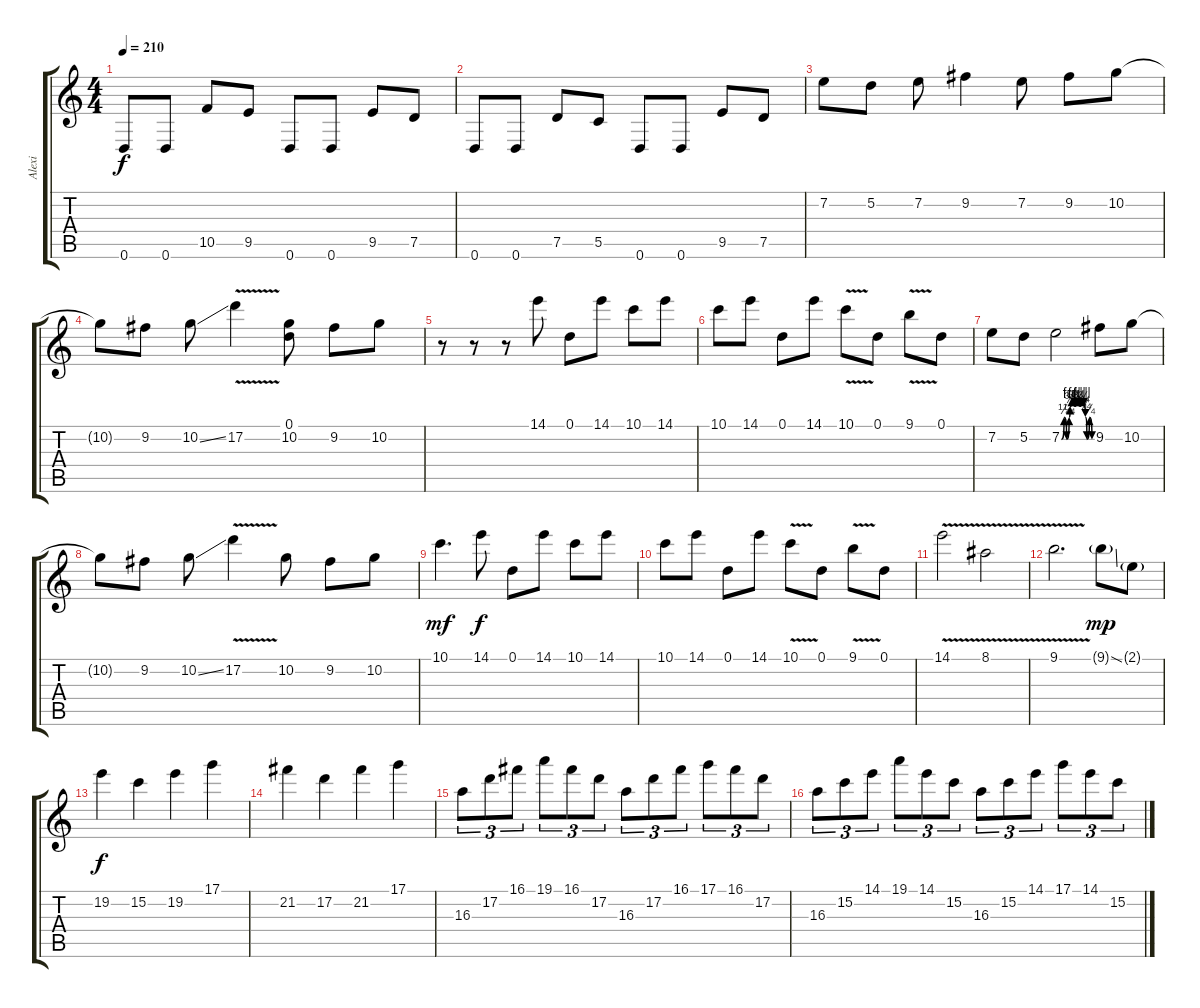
\track ("Alexi" "Alexi") {instrument distortionguitar}
\staff {score tabs}
\tuning (D4 A3 F3 C3 G2 D2) {hide}
\ts (4 4)
\tempo 210
\clef g2
\ks c
0.6.8{dy f} 0.6.8 10.5.8 9.5.8 0.6.8 0.6.8 9.5.8 7.5.8 |
0.6.8 0.6.8 7.5.8 5.5.8 0.6.8 0.6.8 9.5.8 7.5.8 |
7.2.8 5.2.8 7.2.8 9.2.4 7.2.8 9.2.8 10.2.8 |
10.2{t}.8 9.2.8 10.2{ss}.8 17.2{v}.4 (0.1 10.2).8 9.2.8 10.2.8 |
r.8 r.8 r.8 14.1.8 0.1.8 14.1.8 10.1.8 14.1.8 |
10.1.8 14.1.8 0.1.8 14.1.8 10.1{v}.8 0.1.8 9.1{v}.8 0.1.8 |
7.2.8 5.2.8 7.2{be (custom 0 0 5 1 10 0 15 1 17 3 20 4 25 3 30 4 35 3 40 4 44 3 47 1 50 0 55 1 60 0)}.2 9.2.8 10.2.8 |
10.2{t}.8 9.2.8 10.2{ss}.8 17.2{v}.4 10.2.8 9.2.8 10.2.8 |
10.1.4{d dy mf} 14.1.8{dy f} 0.1.8 14.1.8 10.1.8 14.1.8 |
10.1.8 14.1.8 0.1.8 14.1.8 10.1{v}.8 0.1.8 9.1{v}.8 0.1.8 |
14.1{v}.2 8.1{v}.2 |
9.1{v}.2{d} 9.1{ss g}.8{dy mp} 2.1{g}.8 |
19.2.4{dy f} 15.2.4 19.2.4 17.1.4 |
21.2.4 17.2.4 21.2.4 17.1.4 |
16.3.8{tu (3 2)} 17.2.8{tu (3 2)} 16.1.8{tu (3 2)} 19.1.8{tu (3 2)} 16.1.8{tu (3 2)} 17.2.8{tu (3 2)} 16.3.8{tu (3 2)} 17.2.8{tu (3 2)} 16.1.8{tu (3 2)} 17.1.8{tu (3 2)} 16.1.8{tu (3 2)} 17.2.8{tu (3 2)} |
16.3.8{tu (3 2)} 15.2.8{tu (3 2)} 14.1.8{tu (3 2)} 19.1.8{tu (3 2)} 14.1.8{tu (3 2)} 15.2.8{tu (3 2)} 16.3.8{tu (3 2)} 15.2.8{tu (3 2)} 14.1.8{tu (3 2)} 17.1.8{tu (3 2)} 14.1.8{tu (3 2)} 15.2.8{tu (3 2)}
